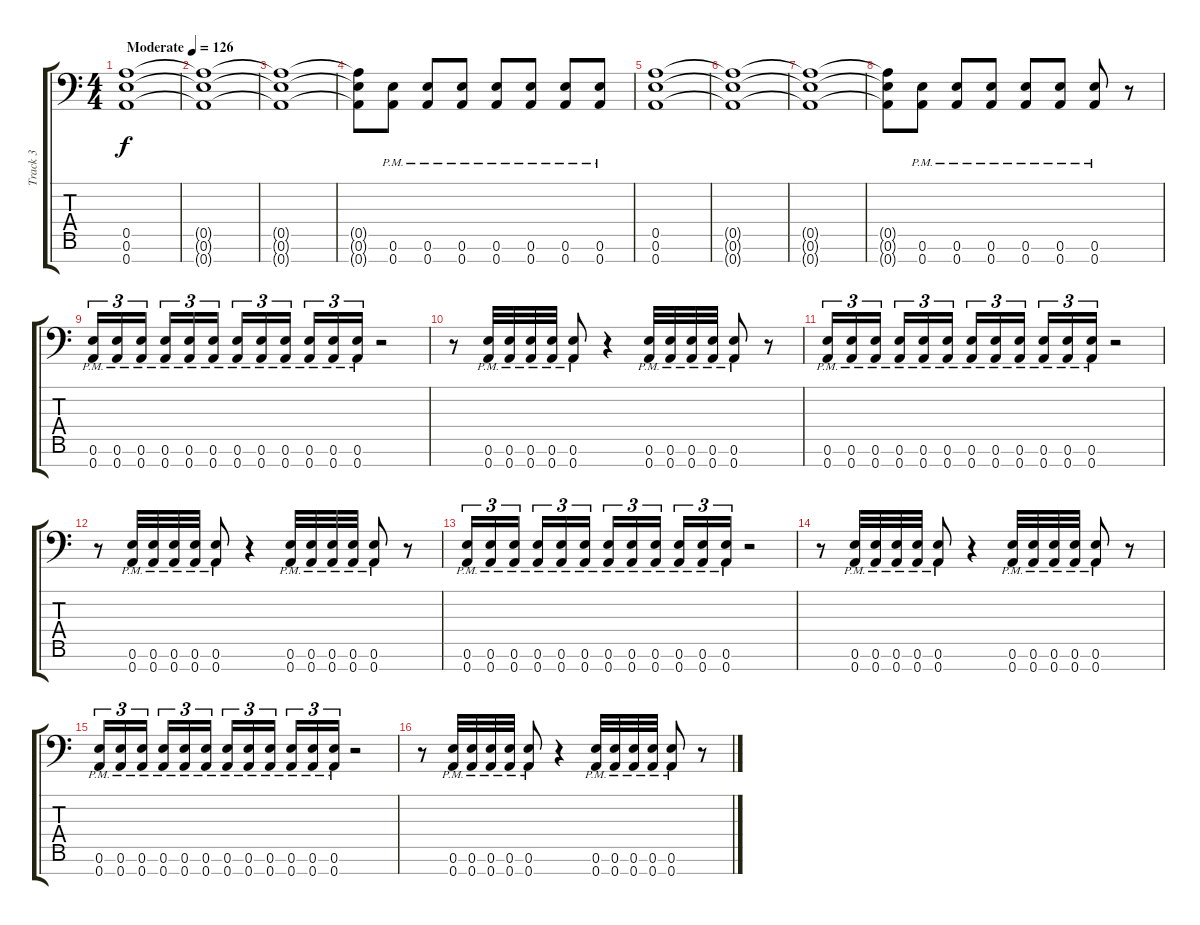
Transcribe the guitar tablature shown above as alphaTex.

\track ("Track 3" "Track 3") {instrument distortionguitar}
\staff {score tabs}
\tuning (E4 B3 G3 D3 A2 E2 A1) {hide}
\ts (4 4)
\tempo (126 "Moderate")
\clef f4
\ks c
(0.5 0.6 0.7).1{dy f instrument distortionguitar} |
(0.5{t} 0.6{t} 0.7{t}).1 |
(0.5{t} 0.6{t} 0.7{t}).1 |
(0.5{t} 0.6{t} 0.7{t}).8 (0.6{pm} 0.7{pm}).8 (0.6{pm} 0.7{pm}).8 (0.6{pm} 0.7{pm}).8 (0.6{pm} 0.7{pm}).8 (0.6{pm} 0.7{pm}).8 (0.6{pm} 0.7{pm}).8 (0.6{pm} 0.7{pm}).8 |
(0.5 0.6 0.7).1 |
(0.5{t} 0.6{t} 0.7{t}).1 |
(0.5{t} 0.6{t} 0.7{t}).1 |
(0.5{t} 0.6{t} 0.7{t}).8 (0.6{pm} 0.7{pm}).8 (0.6{pm} 0.7{pm}).8 (0.6{pm} 0.7{pm}).8 (0.6{pm} 0.7{pm}).8 (0.6{pm} 0.7{pm}).8 (0.6{pm} 0.7{pm}).8 r.8 |
(0.6{pm} 0.7{pm}).16{tu (3 2)} (0.6{pm} 0.7{pm}).16{tu (3 2)} (0.6{pm} 0.7{pm}).16{tu (3 2) beam splitsecondary} (0.6{pm} 0.7{pm}).16{tu (3 2)} (0.6{pm} 0.7{pm}).16{tu (3 2)} (0.6{pm} 0.7{pm}).16{tu (3 2)} (0.6{pm} 0.7{pm}).16{tu (3 2)} (0.6{pm} 0.7{pm}).16{tu (3 2)} (0.6{pm} 0.7{pm}).16{tu (3 2) beam splitsecondary} (0.6{pm} 0.7{pm}).16{tu (3 2)} (0.6{pm} 0.7{pm}).16{tu (3 2)} (0.6{pm} 0.7{pm}).16{tu (3 2)} r.2 |
r.8 (0.6{pm} 0.7{pm}).32 (0.6{pm} 0.7{pm}).32 (0.6{pm} 0.7{pm}).32 (0.6{pm} 0.7{pm}).32 (0.6{pm} 0.7{pm}).8 r.4 (0.6{pm} 0.7{pm}).32 (0.6{pm} 0.7{pm}).32 (0.6{pm} 0.7{pm}).32 (0.6{pm} 0.7{pm}).32 (0.6{pm} 0.7{pm}).8 r.8 |
(0.6{pm} 0.7{pm}).16{tu (3 2)} (0.6{pm} 0.7{pm}).16{tu (3 2)} (0.6{pm} 0.7{pm}).16{tu (3 2) beam splitsecondary} (0.6{pm} 0.7{pm}).16{tu (3 2)} (0.6{pm} 0.7{pm}).16{tu (3 2)} (0.6{pm} 0.7{pm}).16{tu (3 2)} (0.6{pm} 0.7{pm}).16{tu (3 2)} (0.6{pm} 0.7{pm}).16{tu (3 2)} (0.6{pm} 0.7{pm}).16{tu (3 2) beam splitsecondary} (0.6{pm} 0.7{pm}).16{tu (3 2)} (0.6{pm} 0.7{pm}).16{tu (3 2)} (0.6{pm} 0.7{pm}).16{tu (3 2)} r.2 |
r.8 (0.6{pm} 0.7{pm}).32 (0.6{pm} 0.7{pm}).32 (0.6{pm} 0.7{pm}).32 (0.6{pm} 0.7{pm}).32 (0.6{pm} 0.7{pm}).8 r.4 (0.6{pm} 0.7{pm}).32 (0.6{pm} 0.7{pm}).32 (0.6{pm} 0.7{pm}).32 (0.6{pm} 0.7{pm}).32 (0.6{pm} 0.7{pm}).8 r.8 |
(0.6{pm} 0.7{pm}).16{tu (3 2)} (0.6{pm} 0.7{pm}).16{tu (3 2)} (0.6{pm} 0.7{pm}).16{tu (3 2) beam splitsecondary} (0.6{pm} 0.7{pm}).16{tu (3 2)} (0.6{pm} 0.7{pm}).16{tu (3 2)} (0.6{pm} 0.7{pm}).16{tu (3 2)} (0.6{pm} 0.7{pm}).16{tu (3 2)} (0.6{pm} 0.7{pm}).16{tu (3 2)} (0.6{pm} 0.7{pm}).16{tu (3 2) beam splitsecondary} (0.6{pm} 0.7{pm}).16{tu (3 2)} (0.6{pm} 0.7{pm}).16{tu (3 2)} (0.6{pm} 0.7{pm}).16{tu (3 2)} r.2 |
r.8 (0.6{pm} 0.7{pm}).32 (0.6{pm} 0.7{pm}).32 (0.6{pm} 0.7{pm}).32 (0.6{pm} 0.7{pm}).32 (0.6{pm} 0.7{pm}).8 r.4 (0.6{pm} 0.7{pm}).32 (0.6{pm} 0.7{pm}).32 (0.6{pm} 0.7{pm}).32 (0.6{pm} 0.7{pm}).32 (0.6{pm} 0.7{pm}).8 r.8 |
(0.6{pm} 0.7{pm}).16{tu (3 2)} (0.6{pm} 0.7{pm}).16{tu (3 2)} (0.6{pm} 0.7{pm}).16{tu (3 2) beam splitsecondary} (0.6{pm} 0.7{pm}).16{tu (3 2)} (0.6{pm} 0.7{pm}).16{tu (3 2)} (0.6{pm} 0.7{pm}).16{tu (3 2)} (0.6{pm} 0.7{pm}).16{tu (3 2)} (0.6{pm} 0.7{pm}).16{tu (3 2)} (0.6{pm} 0.7{pm}).16{tu (3 2) beam splitsecondary} (0.6{pm} 0.7{pm}).16{tu (3 2)} (0.6{pm} 0.7{pm}).16{tu (3 2)} (0.6{pm} 0.7{pm}).16{tu (3 2)} r.2 |
r.8 (0.6{pm} 0.7{pm}).32 (0.6{pm} 0.7{pm}).32 (0.6{pm} 0.7{pm}).32 (0.6{pm} 0.7{pm}).32 (0.6{pm} 0.7{pm}).8 r.4 (0.6{pm} 0.7{pm}).32 (0.6{pm} 0.7{pm}).32 (0.6{pm} 0.7{pm}).32 (0.6{pm} 0.7{pm}).32 (0.6{pm} 0.7{pm}).8 r.8
